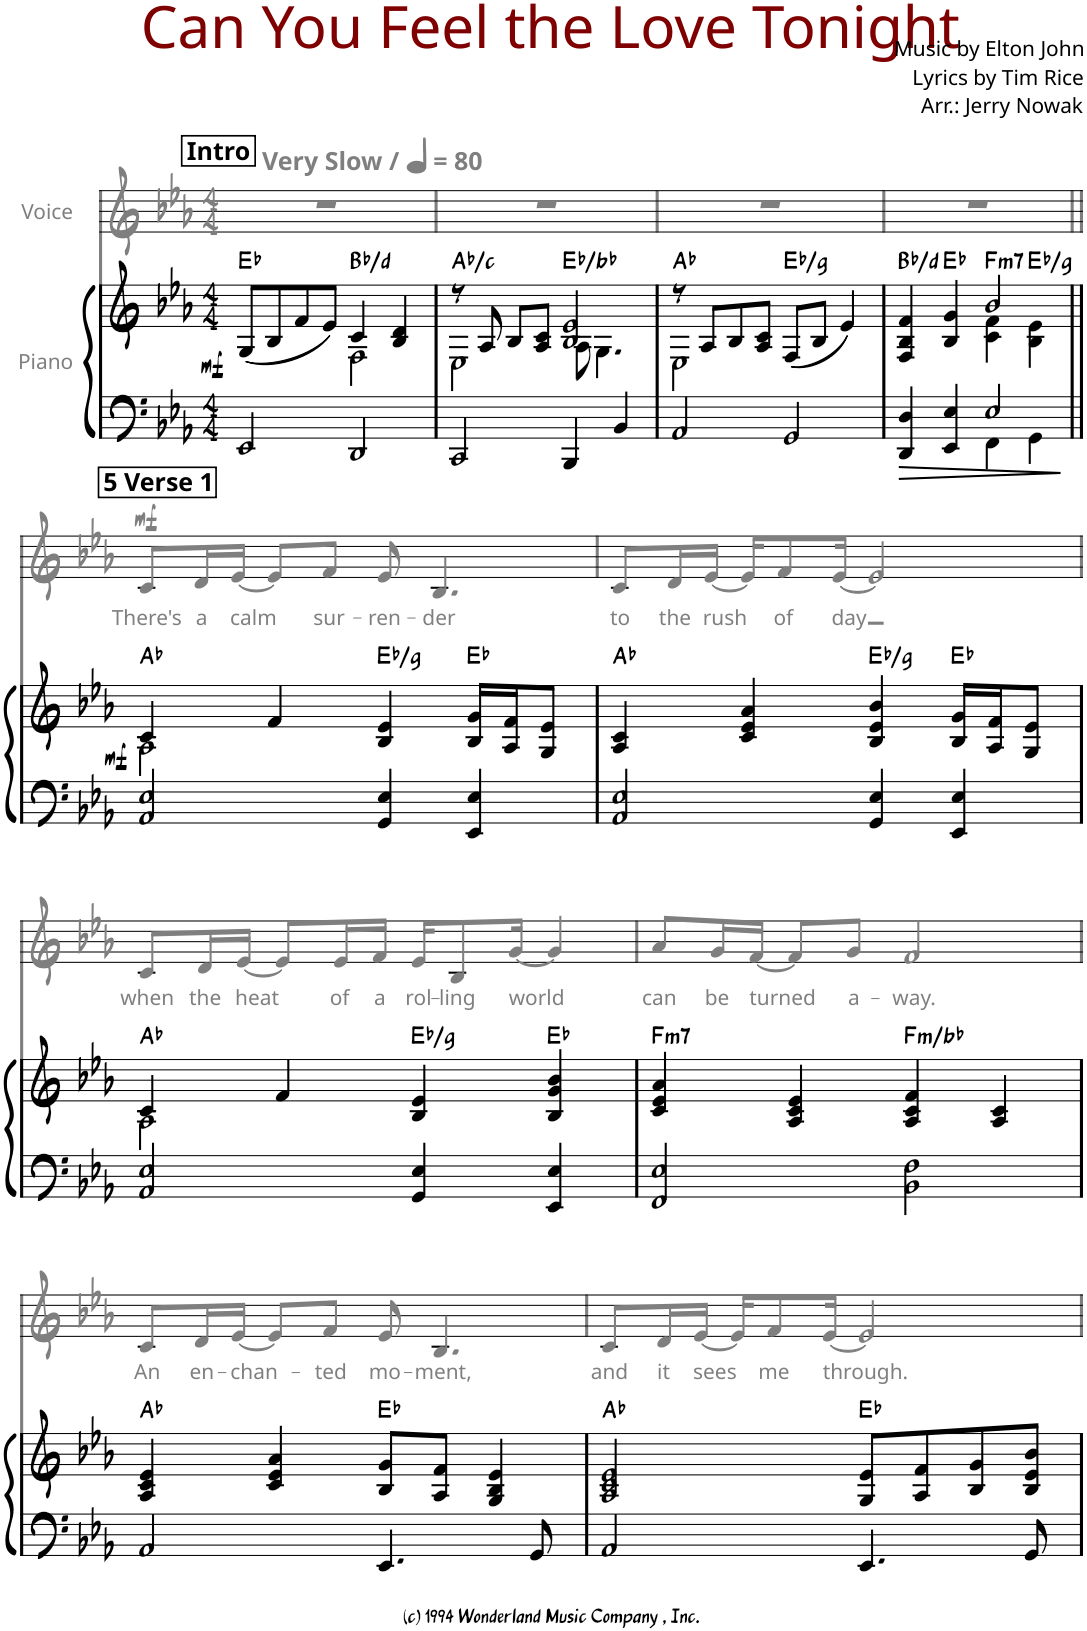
**kern	**kern	**dynam	**harte	**kern	**text	**dynam
*part2	*part2	*part2	*part2	*part1	*part1	*part1
*staff3	*staff2	*staff2/3	*	*staff1	*staff1	*staff1
*I"Piano	*	*	*	*I"Voice	*	*
*I'Pno	*	*	*	*	*	*
*clefF4	*clefG2	*	*	*clefG2	*	*
*k[b-e-a-]	*k[b-e-a-]	*	*	*k[b-e-a-]	*	*
*M4/4	*M4/4	*	*	*M4/4	*	*
*MM80	*MM80	*	*	*MM80	*	*
!!LO:REH:place=s1:a:B:rj:fs=12:t=Intro
=1	=1	=1	=1	=1	=1	=1
*	*^	*	*	*	*	*
!	!	!	!	!	!LO:TX:a:B:t=Very Slow /	!	!
!	!	!	!LO:DY:b	!	!	!	!
2EE-/	(8G/L	2ryy	mf	Eb:maj	1r	.	.
.	8B-/	.	.	.	.	.	.
.	8f/	.	.	.	.	.	.
.	8e-/J)	.	.	.	.	.	.
2DD/	4c/	2F\	.	Bb:maj/3	.	.	.
.	4B-/ 4d/	.	.	.	.	.	.
=2	=2	=2	=2	=2	=2	=2	=2
2CC/	8r	2E-\	.	Ab:maj/3	1r	.	.
.	8A-/	.	.	.	.	.	.
.	8B-/L	.	.	.	.	.	.
.	8A-/ 8c/J	.	.	.	.	.	.
4BBB-/	2B-/ 2e-/	8A-\	.	Eb:maj/5	.	.	.
.	.	4.G\	.	.	.	.	.
4BB-/	.	.	.	.	.	.	.
=3	=3	=3	=3	=3	=3	=3	=3
2AA-/	8r	2E-\	.	Ab:maj	1r	.	.
.	8A-/L	.	.	.	.	.	.
.	8B-/	.	.	.	.	.	.
.	8A-/ 8c/J	.	.	.	.	.	.
2GG/	(8F/L	2ryy	.	Eb:maj/3	.	.	.
.	8B-/J	.	.	.	.	.	.
.	4e-/)	.	.	.	.	.	.
=4	=4	=4	=4	=4	=4	=4	=4
*^	*	*	*	*	*	*	*
4DD/ 4D/	2ryy	4F/ 4B-/ 4f/	2ryy	.	Bb:maj/3	1r	.	.
4EE-/ 4E-/	.	4B-/ 4g/	.	.	Eb:maj	.	.	.
!	!	!	!	!	!LO:H:kt=m7	!	!	!
2E-/	4FF\	2b-/	4c\ 4f\	.	F:min7	.	.	.
.	4GG\	.	4B-\ 4e-\	.	Eb:maj/3	.	.	.
*v	*v	*	*	*	*	*	*	*
!!LO:LB:g=z
!!LO:REH:place=s1:a:B:rj:fs=12:t=5 Verse 1
=5||	=5||	=5||	=5||	=5||	=5||	=5||	=5||
*	*	*	*	*	*k[b-e-a-]	*	*
*^	*	*	*	*	*	*	*
!	!	!	!	!LO:DY:b	!	!	!LO:LY:b:color=#7F7F7F	!LO:DY:a
*v	*v	*	*	*	*	*	*	*
2AA-/ 2E-/	4c/	2A-\	mf	Ab:maj	8ci/L	There's	mf
!	!	!	!	!	!	!LO:LY:b:color=#7F7F7F	!
.	.	.	.	.	16di/L	a	.
!	!	!	!	!	!	!LO:LY:b:color=#7F7F7F	!
.	.	.	.	.	[16e-i/JJ	calm	.
.	4f/	.	.	.	8e-i/L]	.	.
!	!	!	!	!	!	!LO:LY:b:color=#7F7F7F	!
.	.	.	.	.	8fi/J	sur-	.
!	!	!	!	!	!	!LO:LY:b:color=#7F7F7F	!
4GG/ 4E-/	4B-/ 4e-/	2ryy	.	Eb:maj/3	8e-i/	-ren-	.
!	!	!	!	!	!	!LO:LY:b:color=#7F7F7F	!
.	.	.	.	.	4.B-i/	-der	.
4EE-/ 4E-/	16B-/ 16g/LL	.	.	Eb:maj	.	.	.
.	16A-/ 16f/J	.	.	.	.	.	.
.	8G/ 8e-/J	.	.	.	.	.	.
*	*v	*v	*	*	*	*	*
=6	=6	=6	=6	=6	=6	=6
!	!	!	!	!	!LO:LY:b:color=#7F7F7F	!
2AA-/ 2E-/	4A-/ 4c/	.	Ab:maj	8ci/L	to	.
!	!	!	!	!	!LO:LY:b:color=#7F7F7F	!
.	.	.	.	16di/L	the	.
!	!	!	!	!	!LO:LY:b:color=#7F7F7F	!
.	.	.	.	[16e-i/JJ	rush	.
.	4c/ 4e-/ 4a-/	.	.	16e-i/KL]	.	.
!	!	!	!	!	!LO:LY:b:color=#7F7F7F	!
.	.	.	.	8fi/	of	.
!	!	!	!	!	!LO:LY:b:color=#7F7F7F	!
.	.	.	.	[16e-i/Jk	day	.
4GG/ 4E-/	4B-/ 4e-/ 4b-/	.	Eb:maj/3	2e-i/]	.	.
4EE-/ 4E-/	16B-/ 16g/LL	.	Eb:maj	.	.	.
.	16A-/ 16f/J	.	.	.	.	.
.	8G/ 8e-/J	.	.	.	.	.
!!LO:LB:g=z
=7	=7	=7	=7	=7	=7	=7
*	*	*	*	*k[b-e-a-]	*	*
*	*^	*	*	*	*	*
!	!	!	!	!	!	!LO:LY:b:color=#7F7F7F	!
2AA-/ 2E-/	4c/	2A-\	.	Ab:maj	8ci/L	when	.
!	!	!	!	!	!	!LO:LY:b:color=#7F7F7F	!
.	.	.	.	.	16di/L	the	.
!	!	!	!	!	!	!LO:LY:b:color=#7F7F7F	!
.	.	.	.	.	[16e-i/JJ	heat	.
.	4f/	.	.	.	8e-i/L]	.	.
!	!	!	!	!	!	!LO:LY:b:color=#7F7F7F	!
.	.	.	.	.	16e-i/L	of	.
!	!	!	!	!	!	!LO:LY:b:color=#7F7F7F	!
.	.	.	.	.	16fi/JJ	a	.
!	!	!	!	!	!	!LO:LY:b:color=#7F7F7F	!
4GG/ 4E-/	4B-/ 4e-/	2ryy	.	Eb:maj/3	16e-i/KL	rol-	.
!	!	!	!	!	!	!LO:LY:b:color=#7F7F7F	!
.	.	.	.	.	8B-i/	-ling	.
!	!	!	!	!	!	!LO:LY:b:color=#7F7F7F	!
.	.	.	.	.	[16gi/Jk	world	.
4EE-/ 4E-/	4B-/ 4g/ 4b-/	.	.	Eb:maj	4gi/]	.	.
*	*v	*v	*	*	*	*	*
=8	=8	=8	=8	=8	=8	=8
!	!	!	!LO:H:kt=m7	!	!LO:LY:b:color=#7F7F7F	!
2FF/ 2E-/	4c/ 4e-/ 4a-/	.	F:min7	8a-i/L	can	.
!	!	!	!	!	!LO:LY:b:color=#7F7F7F	!
.	.	.	.	16gi/L	be	.
!	!	!	!	!	!LO:LY:b:color=#7F7F7F	!
.	.	.	.	[16fi/JJ	turned	.
.	4A-/ 4c/ 4e-/	.	.	8fi/L]	.	.
!	!	!	!	!	!LO:LY:b:color=#7F7F7F	!
.	.	.	.	8gi/J	a-	.
!	!	!	!LO:H:kt=m	!	!LO:LY:b:color=#7F7F7F	!
2BB-\ 2F\	4A-/ 4c/ 4f/	.	F:min/4	2fi/	-way.	.
.	4A-/ 4c/	.	.	.	.	.
!!LO:LB:g=z
=9	=9	=9	=9	=9	=9	=9
*	*	*	*	*k[b-e-a-]	*	*
!	!	!	!	!	!LO:LY:b:color=#7F7F7F	!
2AA-/	4A-/ 4c/ 4e-/	.	Ab:maj	8ci/L	An	.
!	!	!	!	!	!LO:LY:b:color=#7F7F7F	!
.	.	.	.	16di/L	en-	.
!	!	!	!	!	!LO:LY:b:color=#7F7F7F	!
.	.	.	.	[16e-i/JJ	-chan-	.
.	4c/ 4e-/ 4a-/	.	.	8e-i/L]	.	.
!	!	!	!	!	!LO:LY:b:color=#7F7F7F	!
.	.	.	.	8fi/J	-ted	.
!	!	!	!	!	!LO:LY:b:color=#7F7F7F	!
4.EE-/	8B-/ 8g/L	.	Eb:maj	8e-i/	mo-	.
!	!	!	!	!	!LO:LY:b:color=#7F7F7F	!
.	8A-/ 8f/J	.	.	4.B-i/	-ment,	.
.	4G/ 4B-/ 4e-/	.	.	.	.	.
8GG/	.	.	.	.	.	.
=10	=10	=10	=10	=10	=10	=10
!	!	!	!	!	!LO:LY:b:color=#7F7F7F	!
2AA-/	2A-/ 2c/ 2e-/	.	Ab:maj	8ci/L	and	.
!	!	!	!	!	!LO:LY:b:color=#7F7F7F	!
.	.	.	.	16di/L	it	.
!	!	!	!	!	!LO:LY:b:color=#7F7F7F	!
.	.	.	.	[16e-i/JJ	sees	.
.	.	.	.	16e-i/KL]	.	.
!	!	!	!	!	!LO:LY:b:color=#7F7F7F	!
.	.	.	.	8fi/	me	.
!	!	!	!	!	!LO:LY:b:color=#7F7F7F	!
.	.	.	.	[16e-i/Jk	through.	.
4.EE-/	8G/ 8e-/L	.	Eb:maj	2e-i/]	.	.
.	8A-/ 8f/	.	.	.	.	.
.	8B-/ 8g/	.	.	.	.	.
8GG/	8B-/ 8e-/ 8b-/J	.	.	.	.	.
=	=	=	=	=	=	=
*-	*-	*-	*-	*-	*-	*-
